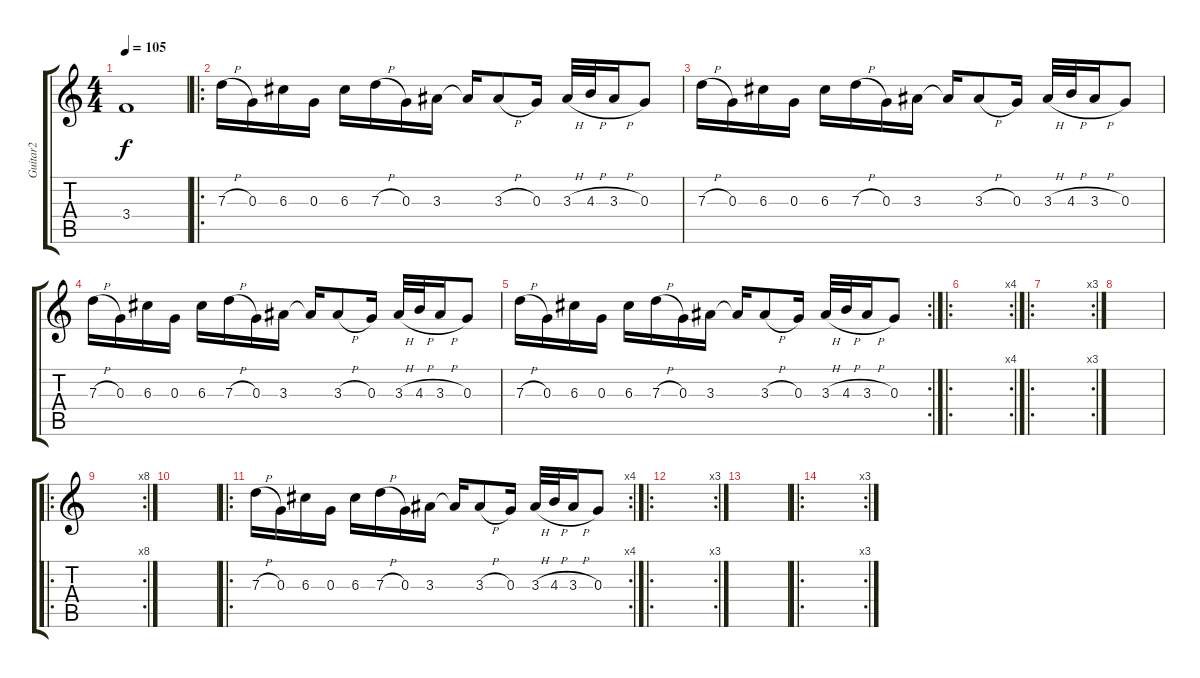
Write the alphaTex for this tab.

\track ("Guitar2" "Guitar2") {instrument distortionguitar}
\staff {score tabs}
\tuning (E4 B3 G3 D3 A2 E2) {hide}
\ts (4 4)
\tempo 105
\clef g2
\ks c
3.4{t}.1{dy f} |
\ro
7.3{h}.16 0.3.16 6.3.16 0.3.16 6.3.16 7.3{h}.16 0.3.16 3.3.16 3.3{t}.16 3.3{h}.8 0.3.16 3.3{h}.32 4.3{h}.32 3.3{h}.16 0.3.8 |
7.3{h}.16 0.3.16 6.3.16 0.3.16 6.3.16 7.3{h}.16 0.3.16 3.3.16 3.3{t}.16 3.3{h}.8 0.3.16 3.3{h}.32 4.3{h}.32 3.3{h}.16 0.3.8 |
7.3{h}.16 0.3.16 6.3.16 0.3.16 6.3.16 7.3{h}.16 0.3.16 3.3.16 3.3{t}.16 3.3{h}.8 0.3.16 3.3{h}.32 4.3{h}.32 3.3{h}.16 0.3.8 |
\rc 2
7.3{h}.16 0.3.16 6.3.16 0.3.16 6.3.16 7.3{h}.16 0.3.16 3.3.16 3.3{t}.16 3.3{h}.8 0.3.16 3.3{h}.32 4.3{h}.32 3.3{h}.16 0.3.8 |
\ro
\rc 4
|
\ro
\rc 3
|
|
\ro
\rc 8
|
|
\ro
\rc 4
7.3{h}.16 0.3.16 6.3.16 0.3.16 6.3.16 7.3{h}.16 0.3.16 3.3.16 3.3{t}.16 3.3{h}.8 0.3.16 3.3{h}.32 4.3{h}.32 3.3{h}.16 0.3.8 |
\ro
\rc 3
|
|
\ro
\rc 3
